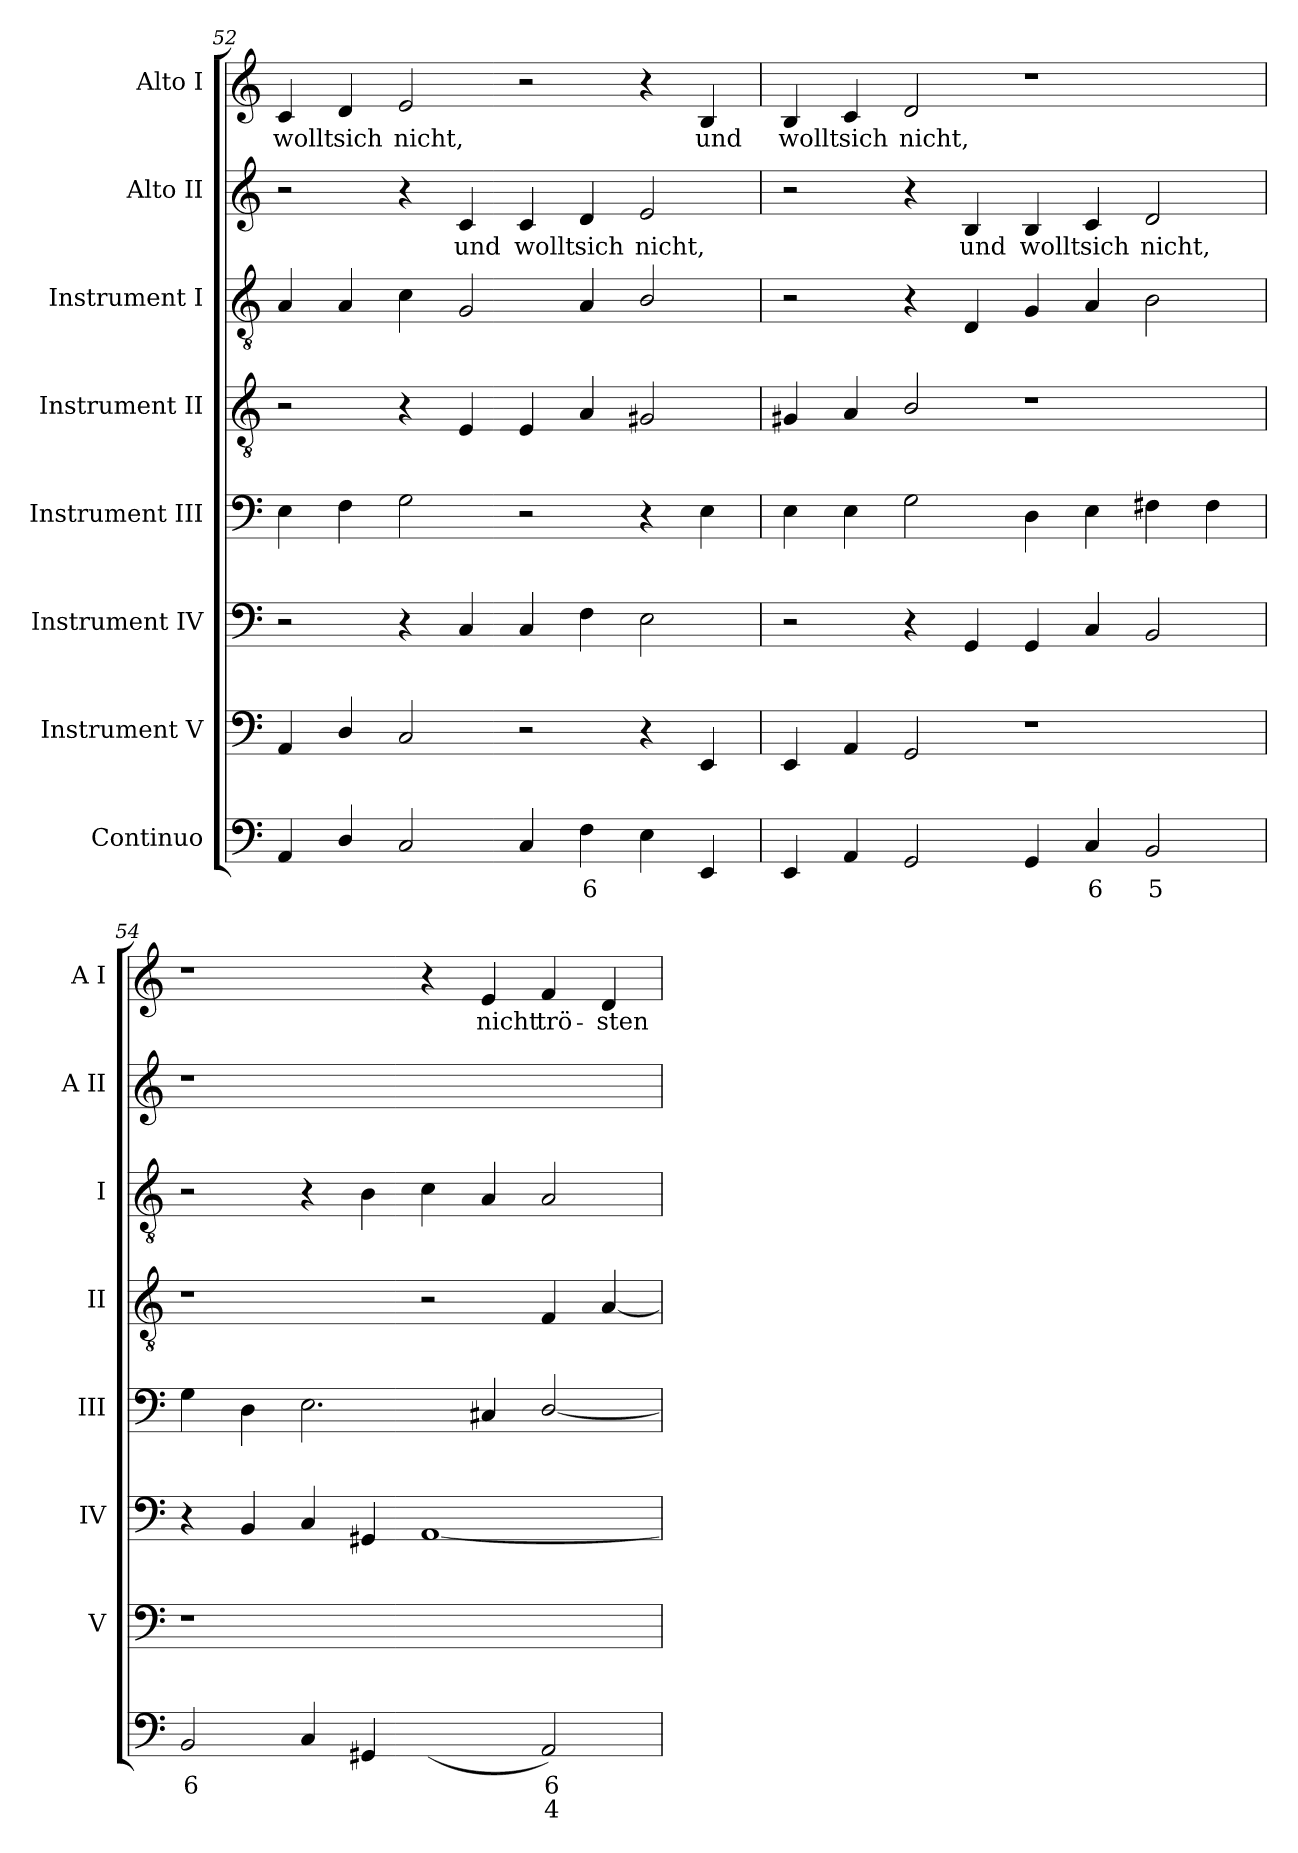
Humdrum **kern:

**kern	**text	**text	**kern	**kern	**kern	**kern	**kern	**kern	**text	**kern	**text
*part8	*part8	*part8	*part7	*part6	*part5	*part4	*part3	*part2	*part2	*part1	*part1
*staff8	*staff8	*staff8	*staff7	*staff6	*staff5	*staff4	*staff3	*staff2	*staff2	*staff1	*staff1
*I"Continuo	*	*	*I"Instrument V	*I"Instrument IV	*I"Instrument III	*I"Instrument II	*I"Instrument I	*I"Alto II	*	*I"Alto I	*
*	*	*	*I'V	*I'IV	*I'III	*I'II	*I'I	*I'A II	*	*I'A I	*
*clefF4	*	*	*clefF4	*clefF4	*clefF4	*clefGv2	*clefGv2	*clefG2	*	*clefG2	*
*k[]	*	*	*k[]	*k[]	*k[]	*k[]	*k[]	*k[]	*	*k[]	*
=52	=52	=52	=52	=52	=52	=52	=52	=52	=52	=52	=52
!	!	!	!	!	!	!	!	!	!	!	!LO:LY:b
4AA/	.	.	4AA/	2r	4E\	2r	4A/	2r	.	4c/	wollt
!	!	!	!	!	!	!	!	!	!	!	!LO:LY:b
4D/	.	.	4D/	.	4F\	.	4A/	.	.	4d/	sich
!	!	!	!	!	!	!	!	!	!	!	!LO:LY:b
2C/	.	.	2C/	4r	2G\	4r	4c\	4r	.	2e/	nicht,
!	!	!	!	!	!	!	!	!	!LO:LY:b	!	!
.	.	.	.	4C/	.	4E/	2G/	4c/	und	.	.
!	!	!	!	!	!	!	!	!	!LO:LY:b	!	!
4C/	.	.	2r	4C/	2r	4E/	.	4c/	wollt	2r	.
!	!LO:LY:b	!	!	!	!	!	!	!	!LO:LY:b	!	!
4F\	6	.	.	4F\	.	4A/	4A/	4d/	sich	.	.
!	!	!	!	!	!	!	!	!	!LO:LY:b	!	!
4E\	.	.	4r	2E\	4r	2G#X/	2B/	2e/	nicht,	4r	.
!	!	!	!	!	!	!	!	!	!	!	!LO:LY:b
4EE/	.	.	4EE/	.	4E\	.	.	.	.	4B/	und
=53	=53	=53	=53	=53	=53	=53	=53	=53	=53	=53	=53
!	!	!	!	!	!	!	!	!	!	!	!LO:LY:b
4EE/	.	.	4EE/	2r	4E\	4G#X/	2r	2r	.	4B/	wollt
!	!	!	!	!	!	!	!	!	!	!	!LO:LY:b
4AA/	.	.	4AA/	.	4E\	4A/	.	.	.	4c/	sich
!	!	!	!	!	!	!	!	!	!	!	!LO:LY:b
2GG/	.	.	2GG/	4r	2G\	2B/	4r	4r	.	2d/	nicht,
!	!	!	!	!	!	!	!	!	!LO:LY:b	!	!
.	.	.	.	4GG/	.	.	4D/	4B/	und	.	.
!	!	!	!	!	!	!	!	!	!LO:LY:b	!	!
4GG/	.	.	1r	4GG/	4D\	1r	4G/	4B/	wollt	1r	.
!	!LO:LY:b	!	!	!	!	!	!	!	!LO:LY:b	!	!
4C/	6	.	.	4C/	4E\	.	4A/	4c/	sich	.	.
!	!LO:LY:b	!	!	!	!	!	!	!	!LO:LY:b	!	!
2BB/	5	.	.	2BB/	4F#X\	.	2B\	2d/	nicht,	.	.
.	.	.	.	.	4F#\	.	.	.	.	.	.
!!LO:PB:g=z
=54	=54	=54	=54	=54	=54	=54	=54	=54	=54	=54	=54
!	!LO:LY:b	!	!	!	!	!	!	!	!	!	!
2BB/	6	.	1r	4r	4G\	1r	2r	1r	.	1r	.
.	.	.	.	4BB/	4D\	.	.	.	.	.	.
4C/	.	.	.	4C/	2.E\	.	4r	.	.	.	.
4GG#X/	.	.	.	4GG#X/	.	.	4B\	.	.	.	.
(<[4AA/yy	.	.	1ryy	[1AA	.	2r	4c\	1ryy	.	4r	.
!	!	!	!	!	!	!	!	!	!	!	!LO:LY:b
4AA/yy]	.	.	.	.	4C#X/	.	4A/	.	.	4e/	nicht
!	!LO:LY:b	!LO:LY:b	!	!	!	!	!	!	!	!	!LO:LY:b
2AA/)	6	4	.	.	[2D/	4F/	2A/	.	.	4f/	trö-
!	!	!	!	!	!	!	!	!	!	!	!LO:LY:b
.	.	.	.	.	.	[4A/	.	.	.	4d/	-sten
=	=	=	=	=	=	=	=	=	=	=	=
*-	*-	*-	*-	*-	*-	*-	*-	*-	*-	*-	*-
